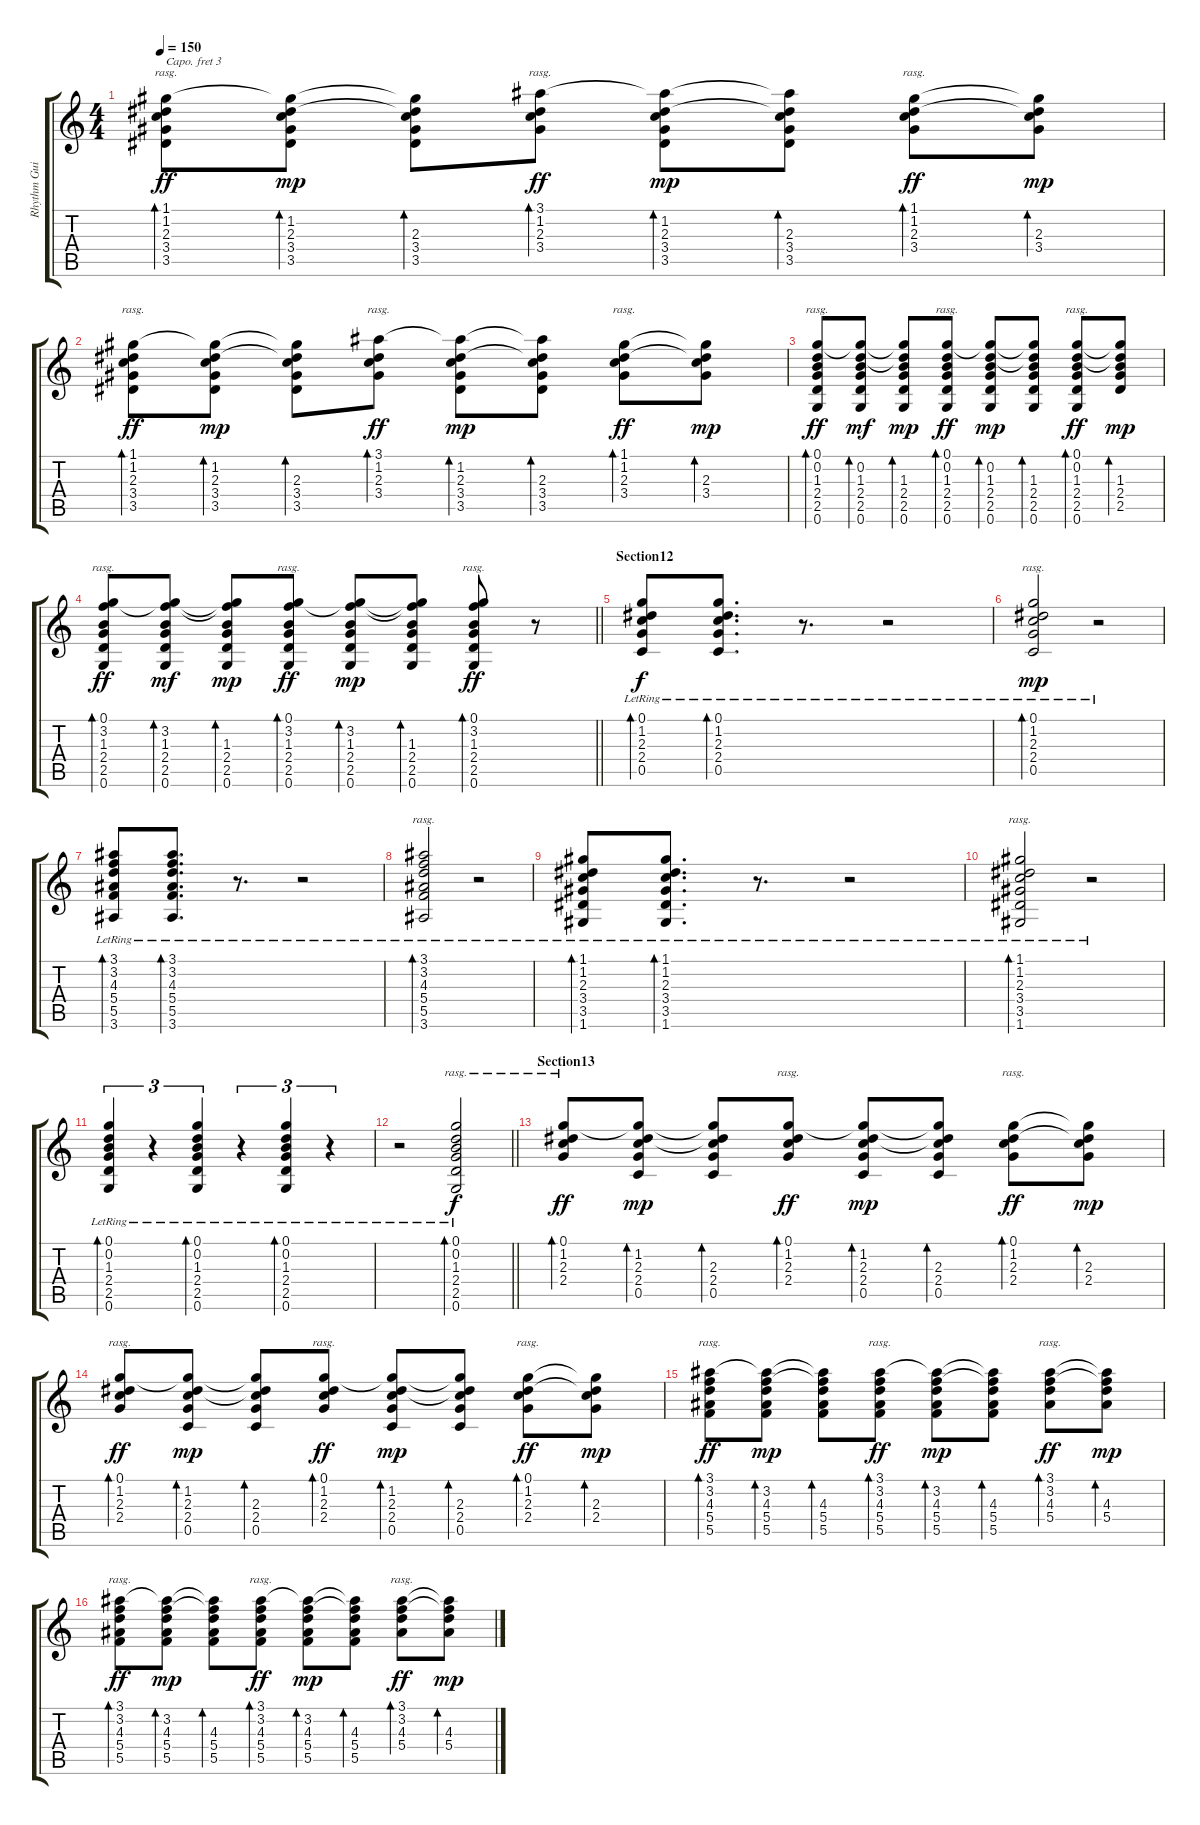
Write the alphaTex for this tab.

\track ("Rhythm Guitar 2" "Rhythm Gui") {instrument acousticguitarnylon}
\staff {score tabs}
\capo 3
\tuning (E4 B3 G3 D3 A2 E2) {hide}
\ts (4 4)
\tempo 150
\clef g2
\ks c
(1.1 1.2 2.3 3.4 3.5).8{bd 480 rasg ii dy ff} (1.1{t} 1.2 2.3 3.4 3.5).8{bd 60 dy mp} (1.1{t} 1.2{t} 2.3 3.4 3.5).8{bd 60} (3.1 1.2 2.3 3.4).8{bd 480 rasg ii dy ff} (3.1{t} 1.2 2.3 3.4 3.5).8{bd 60 dy mp} (3.1{t} 1.2{t} 2.3 3.4 3.5).8{bd 60} (1.1 1.2 2.3 3.4).8{bd 480 rasg ii dy ff} (1.1{t} 1.2{t} 2.3 3.4).8{bd 60 dy mp} |
(1.1 1.2 2.3 3.4 3.5).8{bd 480 rasg ii dy ff} (1.1{t} 1.2 2.3 3.4 3.5).8{bd 60 dy mp} (1.1{t} 1.2{t} 2.3 3.4 3.5).8{bd 60} (3.1 1.2 2.3 3.4).8{bd 480 rasg ii dy ff} (3.1{t} 1.2 2.3 3.4 3.5).8{bd 60 dy mp} (3.1{t} 1.2{t} 2.3 3.4 3.5).8{bd 60} (1.1 1.2 2.3 3.4).8{bd 480 rasg ii dy ff} (1.1{t} 1.2{t} 2.3 3.4).8{bd 60 dy mp} |
(0.1 0.2 1.3 2.4 2.5 0.6).8{bd 480 rasg ii dy ff} (0.1{t} 0.2 1.3 2.4 2.5 0.6).8{bd 60 dy mf} (0.1{t} 0.2{t} 1.3 2.4 2.5 0.6).8{bd 60 dy mp} (0.1 0.2 1.3 2.4 2.5 0.6).8{bd 120 rasg ii dy ff} (0.1{t} 0.2 1.3 2.4 2.5 0.6).8{bd 60 dy mp} (0.1{t} 0.2{t} 1.3 2.4 2.5 0.6).8{bd 60} (0.1 0.2 1.3 2.4 2.5 0.6).8{bd 120 rasg ii dy ff} (0.1{t} 0.2{t} 1.3 2.4 2.5).8{bd 120 dy mp} |
\barLineRight lightlight
(0.1 3.2 1.3 2.4 2.5 0.6).8{bd 480 rasg ii dy ff} (0.1{t} 3.2 1.3 2.4 2.5 0.6).8{bd 60 dy mf} (0.1{t} 3.2{t} 1.3 2.4 2.5 0.6).8{bd 60 dy mp} (0.1 3.2 1.3 2.4 2.5 0.6).8{bd 120 rasg ii dy ff} (0.1{t} 3.2 1.3 2.4 2.5 0.6).8{bd 60 dy mp} (0.1{t} 3.2{t} 1.3 2.4 2.5 0.6).8{bd 60} (0.1 3.2 1.3 2.4 2.5 0.6).8{bd 120 rasg ii dy ff} r.8 |
\section ("" "Section12")
(0.1{lr} 1.2{lr} 2.3{lr} 2.4{lr} 0.5{lr}).8{bd 60 dy f} (0.1{lr} 1.2{lr} 2.3{lr} 2.4{lr} 0.5{lr}).8{d bd 60} r.8{d} r.2 |
(0.1{lr} 1.2{lr} 2.3{lr} 2.4{lr} 0.5{lr}).2{bd 60 rasg ii dy mp} r.2 |
(3.1{lr} 3.2{lr} 4.3{lr} 5.4{lr} 5.5{lr} 3.6{lr}).8{bd 60} (3.1{lr} 3.2{lr} 4.3{lr} 5.4{lr} 5.5{lr} 3.6{lr}).8{d bd 60} r.8{d} r.2 |
(3.1{lr} 3.2{lr} 4.3{lr} 5.4{lr} 5.5{lr} 3.6{lr}).2{bd 60 rasg ii} r.2 |
(1.1{lr} 1.2{lr} 2.3{lr} 3.4{lr} 3.5{lr} 1.6{lr}).8{bd 60} (1.1{lr} 1.2{lr} 2.3{lr} 3.4{lr} 3.5{lr} 1.6{lr}).8{d bd 60} r.8{d} r.2 |
(1.1{lr} 1.2{lr} 2.3{lr} 3.4{lr} 3.5{lr} 1.6{lr}).2{bd 60 rasg ii} r.2 |
(0.1{lr} 0.2{lr} 1.3{lr} 2.4{lr} 2.5{lr} 0.6{lr}).4{tu (3 2) bd 60} r.4{tu (3 2)} (0.1{lr} 0.2{lr} 1.3{lr} 2.4{lr} 2.5{lr} 0.6{lr}).4{tu (3 2) bd 120} r.4{tu (3 2)} (0.1{lr} 0.2{lr} 1.3{lr} 2.4{lr} 2.5{lr} 0.6{lr}).4{tu (3 2) bd 120} r.4{tu (3 2)} |
\barLineRight lightlight
r.2 (0.1{lr} 0.2{lr} 1.3{lr} 2.4{lr} 2.5{lr} 0.6{lr}).2{bd 60 rasg ii dy f} |
\section ("" "Section13")
(0.1 1.2 2.3 2.4).8{bd 480 rasg ii dy ff} (0.1{t} 1.2 2.3 2.4 0.5).8{bd 60 dy mp} (0.1{t} 1.2{t} 2.3 2.4 0.5).8{bd 60} (0.1 1.2 2.3 2.4).8{bd 480 rasg ii dy ff} (0.1{t} 1.2 2.3 2.4 0.5).8{bd 60 dy mp} (0.1{t} 1.2{t} 2.3 2.4 0.5).8{bd 60} (0.1 1.2 2.3 2.4).8{bd 480 rasg ii dy ff} (0.1{t} 1.2{t} 2.3 2.4).8{bd 60 dy mp} |
(0.1 1.2 2.3 2.4).8{bd 480 rasg ii dy ff} (0.1{t} 1.2 2.3 2.4 0.5).8{bd 60 dy mp} (0.1{t} 1.2{t} 2.3 2.4 0.5).8{bd 60} (0.1 1.2 2.3 2.4).8{bd 480 rasg ii dy ff} (0.1{t} 1.2 2.3 2.4 0.5).8{bd 60 dy mp} (0.1{t} 1.2{t} 2.3 2.4 0.5).8{bd 60} (0.1 1.2 2.3 2.4).8{bd 480 rasg ii dy ff} (0.1{t} 1.2{t} 2.3 2.4).8{bd 60 dy mp} |
(3.1 3.2 4.3 5.4 5.5).8{bd 480 rasg ii dy ff} (3.1{t} 3.2 4.3 5.4 5.5).8{bd 60 dy mp} (3.1{t} 3.2{t} 4.3 5.4 5.5).8{bd 60} (3.1 3.2 4.3 5.4 5.5).8{bd 480 rasg ii dy ff} (3.1{t} 3.2 4.3 5.4 5.5).8{bd 60 dy mp} (3.1{t} 3.2{t} 4.3 5.4 5.5).8{bd 60} (3.1 3.2 4.3 5.4).8{bd 480 rasg ii dy ff} (3.1{t} 3.2{t} 4.3 5.4).8{bd 60 dy mp} |
(3.1 3.2 4.3 5.4 5.5).8{bd 480 rasg ii dy ff} (3.1{t} 3.2 4.3 5.4 5.5).8{bd 60 dy mp} (3.1{t} 3.2{t} 4.3 5.4 5.5).8{bd 60} (3.1 3.2 4.3 5.4 5.5).8{bd 480 rasg ii dy ff} (3.1{t} 3.2 4.3 5.4 5.5).8{bd 60 dy mp} (3.1{t} 3.2{t} 4.3 5.4 5.5).8{bd 60} (3.1 3.2 4.3 5.4).8{bd 480 rasg ii dy ff} (3.1{t} 3.2{t} 4.3 5.4).8{bd 60 dy mp}
